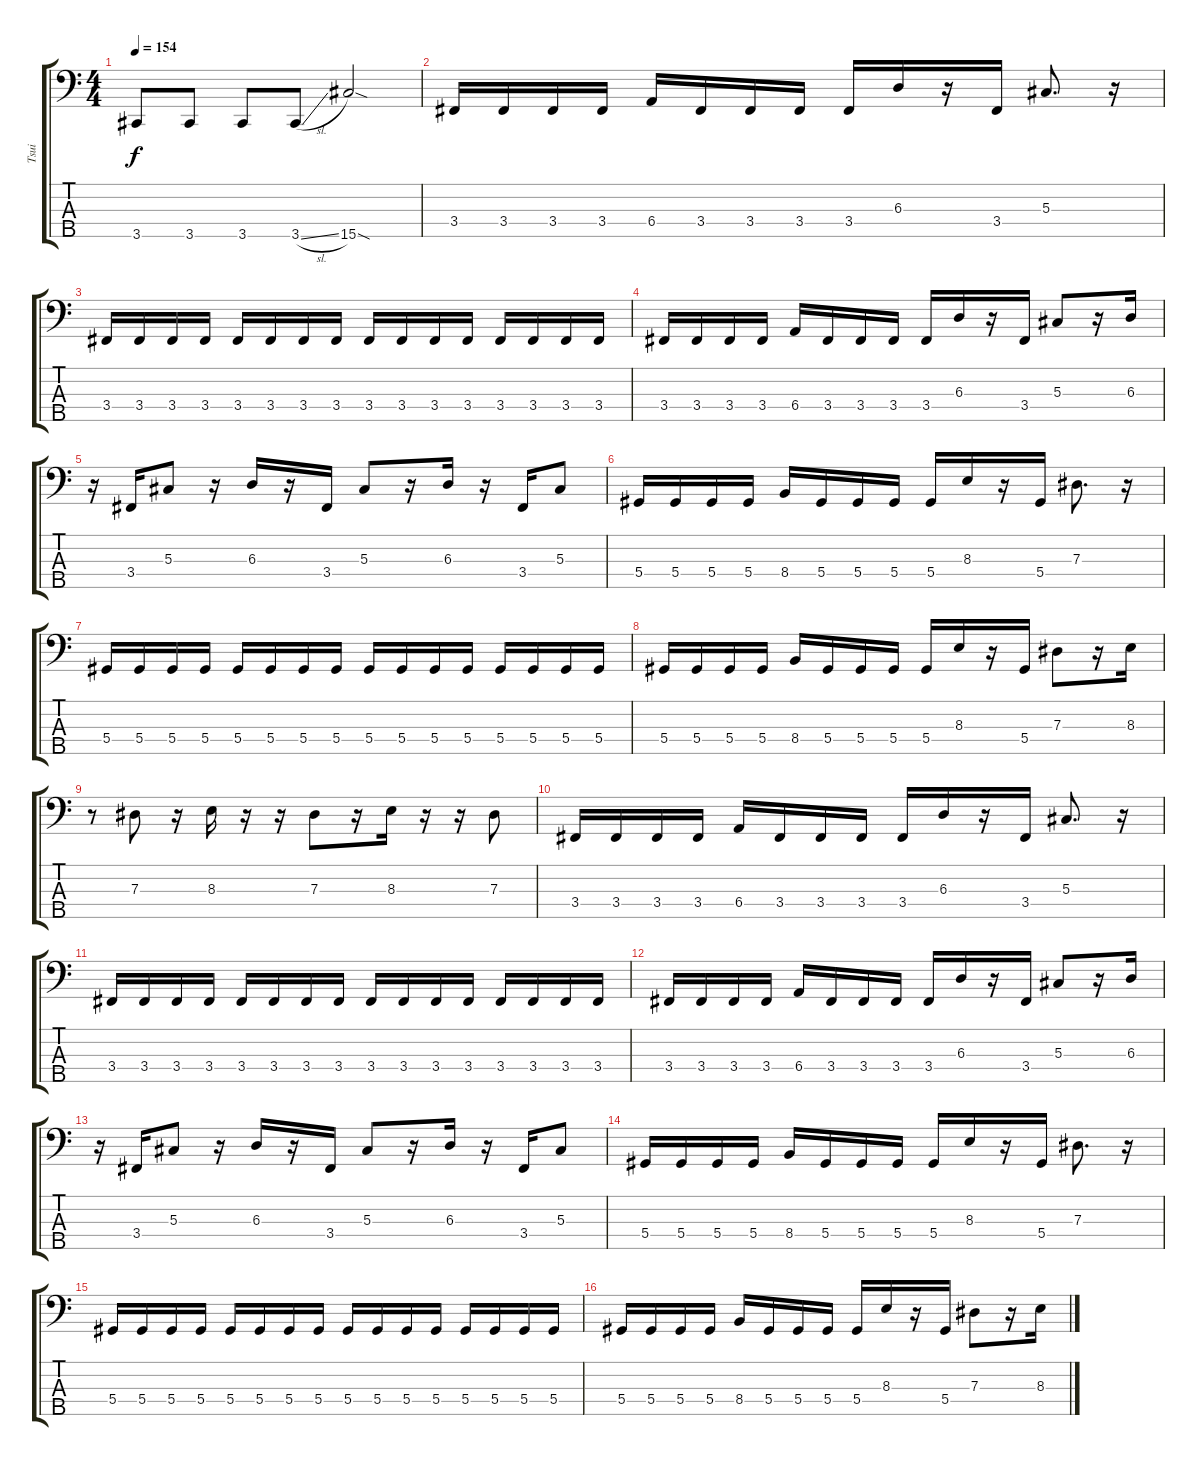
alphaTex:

\track ("Tsui" "Tsui") {instrument electricbassfinger}
\staff {score tabs}
\tuning (Gb2 Db2 Ab1 Eb1 Bb0) {hide}
\ts (4 4)
\tempo 154
\clef f4
\ks c
3.5{t}.8{dy f} 3.5.8 3.5.8 3.5{sl}.8 15.5{sod}.2 |
3.4.16 3.4.16 3.4.16 3.4.16 6.4.16 3.4.16 3.4.16 3.4.16 3.4.16 6.3.16 r.16 3.4.16 5.3.8{d} r.16 |
3.4.16 3.4.16 3.4.16 3.4.16 3.4.16 3.4.16 3.4.16 3.4.16 3.4.16 3.4.16 3.4.16 3.4.16 3.4.16 3.4.16 3.4.16 3.4.16 |
3.4.16 3.4.16 3.4.16 3.4.16 6.4.16 3.4.16 3.4.16 3.4.16 3.4.16 6.3.16 r.16 3.4.16 5.3.8 r.16 6.3.16 |
r.16 3.4.16 5.3.8 r.16 6.3.16 r.16 3.4.16 5.3.8 r.16 6.3.16 r.16 3.4.16 5.3.8 |
5.4.16 5.4.16 5.4.16 5.4.16 8.4.16 5.4.16 5.4.16 5.4.16 5.4.16 8.3.16 r.16 5.4.16 7.3.8{d} r.16 |
5.4.16 5.4.16 5.4.16 5.4.16 5.4.16 5.4.16 5.4.16 5.4.16 5.4.16 5.4.16 5.4.16 5.4.16 5.4.16 5.4.16 5.4.16 5.4.16 |
5.4.16 5.4.16 5.4.16 5.4.16 8.4.16 5.4.16 5.4.16 5.4.16 5.4.16 8.3.16 r.16 5.4.16 7.3.8 r.16 8.3.16 |
r.8 7.3.8 r.16 8.3.16 r.16 r.16 7.3.8 r.16 8.3.16 r.16 r.16 7.3.8 |
3.4.16 3.4.16 3.4.16 3.4.16 6.4.16 3.4.16 3.4.16 3.4.16 3.4.16 6.3.16 r.16 3.4.16 5.3.8{d} r.16 |
3.4.16 3.4.16 3.4.16 3.4.16 3.4.16 3.4.16 3.4.16 3.4.16 3.4.16 3.4.16 3.4.16 3.4.16 3.4.16 3.4.16 3.4.16 3.4.16 |
3.4.16 3.4.16 3.4.16 3.4.16 6.4.16 3.4.16 3.4.16 3.4.16 3.4.16 6.3.16 r.16 3.4.16 5.3.8 r.16 6.3.16 |
r.16 3.4.16 5.3.8 r.16 6.3.16 r.16 3.4.16 5.3.8 r.16 6.3.16 r.16 3.4.16 5.3.8 |
5.4.16 5.4.16 5.4.16 5.4.16 8.4.16 5.4.16 5.4.16 5.4.16 5.4.16 8.3.16 r.16 5.4.16 7.3.8{d} r.16 |
5.4.16 5.4.16 5.4.16 5.4.16 5.4.16 5.4.16 5.4.16 5.4.16 5.4.16 5.4.16 5.4.16 5.4.16 5.4.16 5.4.16 5.4.16 5.4.16 |
5.4.16 5.4.16 5.4.16 5.4.16 8.4.16 5.4.16 5.4.16 5.4.16 5.4.16 8.3.16 r.16 5.4.16 7.3.8 r.16 8.3.16
